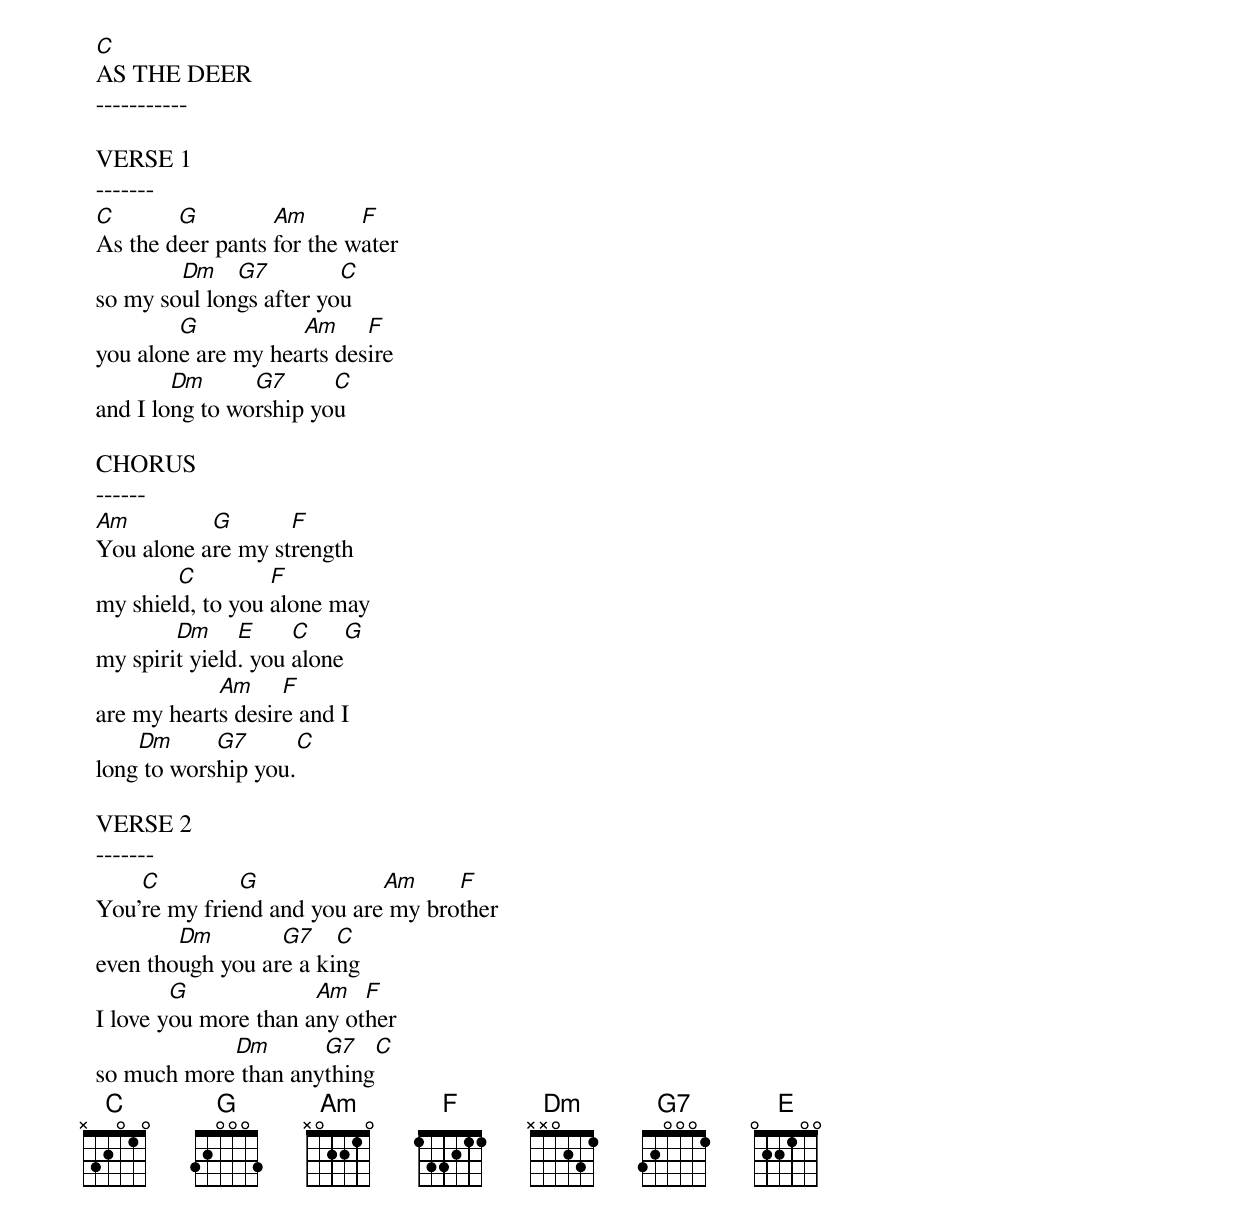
  C
  AS THE DEER
  -----------

  VERSE 1
  -------
  C       G         Am       F
  As the deer pants for the water
          Dm    G7         C
  so my soul longs after you
          G           Am     F
  you alone are my hearts desire
          Dm      G7      C
  and I long to worship you

  CHORUS
  ------
  Am         G       F
  You alone are my strength
          C         F
  my shield, to you alone may
          Dm     E     C    G
  my spirit yield. you alone
              Am     F
  are my hearts desire and I
      Dm      G7      C
  long to worship you.

  VERSE 2
  -------
      C         G             Am     F
  You're my friend and you are my brother
          Dm        G7    C
  even though you are a king
          G             Am   F
  I love you more than any other
              Dm       G7    C
  so much more than anything
